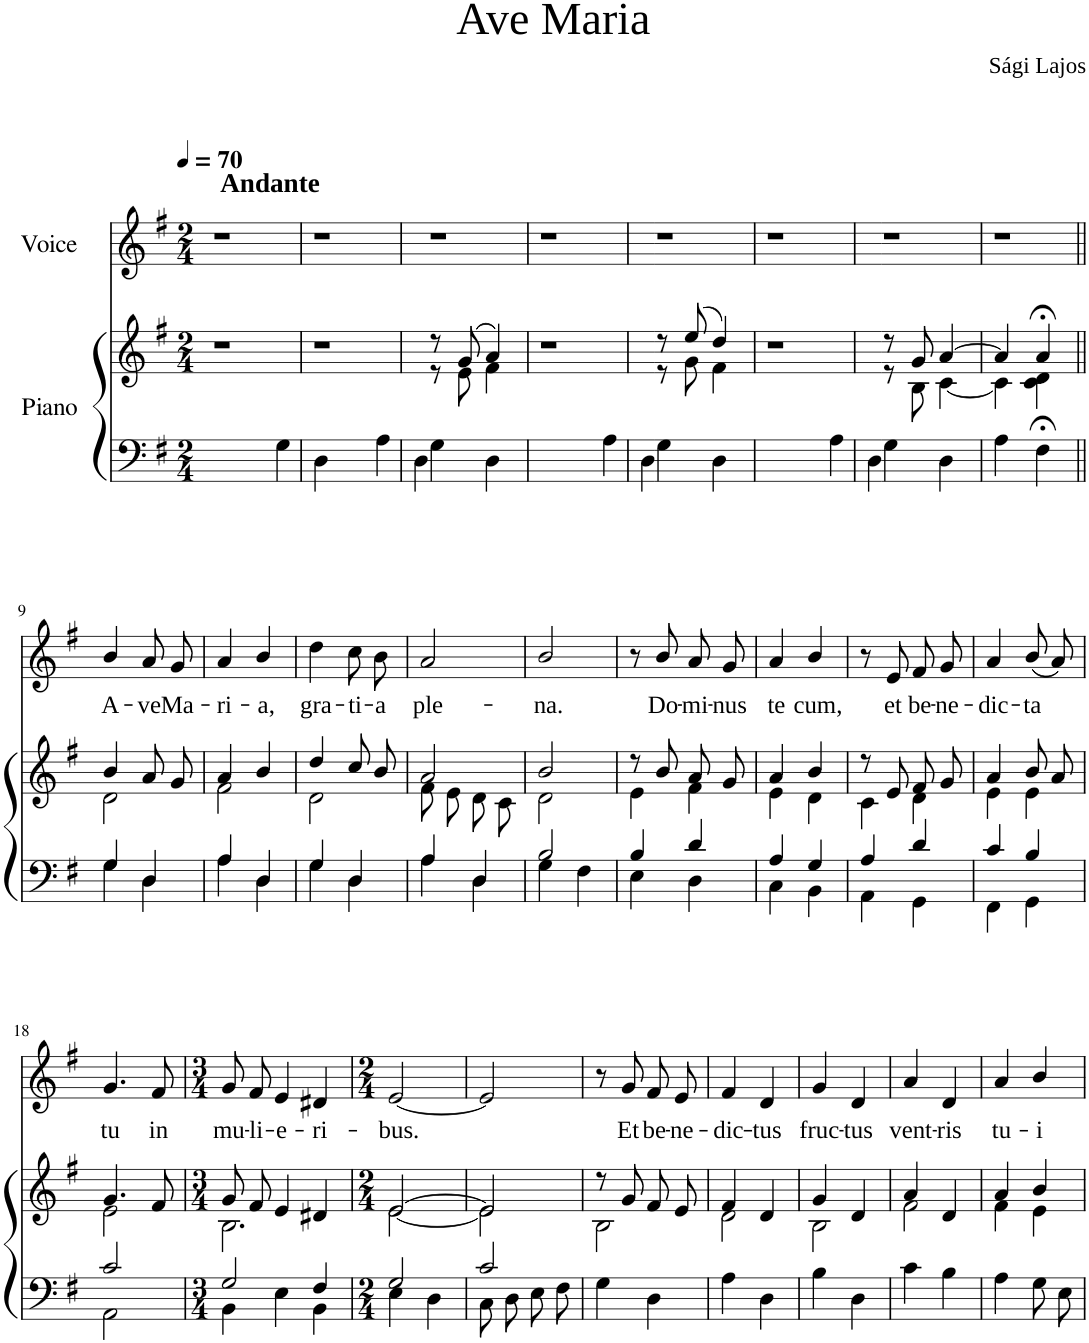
**kern	**kern	**kern	**text
*part2	*part2	*part1	*part1
*staff3	*staff2	*staff1	*staff1
*I"Piano	*	*I"Voice	*
*I'Pno	*	*	*
*clefF4	*clefG2	*clefG2	*
*k[f#]	*k[f#]	*k[f#]	*
*M2/4	*M2/4	*M2/4	*
*MM70	*MM70	*MM70	*
=1	=1	=1	=1
!	!	!LO:TX:a:B:t=Andante	!
2ryy	2r	2r	.
4G\	2ryy	2ryy	.
4D\	.	.	.
=2	=2	=2	=2
2ryy	2r	2r	.
4A\	2ryy	2ryy	.
4D\	.	.	.
=3	=3	=3	=3
*	*^	*	*
4G\	8r	8r	2r	.
.	(8g/	8e\	.	.
4D\	4a/)	4f#\	.	.
*	*v	*v	*	*
=4	=4	=4	=4
2ryy	2r	2r	.
4A\	2ryy	2ryy	.
4D\	.	.	.
=5	=5	=5	=5
*	*^	*	*
4G\	8r	8r	2r	.
.	(8ee/	8g\	.	.
4D\	4dd/)	4f#\	.	.
*	*v	*v	*	*
=6	=6	=6	=6
2ryy	2r	2r	.
4A\	2ryy	2ryy	.
4D\	.	.	.
=7	=7	=7	=7
*	*^	*	*
4G\	8r	8r	2r	.
.	8g/	8B\	.	.
4D\	[4a/	[4c\	.	.
=8	=8	=8	=8	=8
4A\	4a/]	4c\]	2r	.
4F#;<\	4a;</	4c\ 4d\	.	.
!!LO:LB:g=z
=9||	=9||	=9||	=9||	=9||
*^	*	*	*	*
!	!	!	!	!	!LO:LY:b
4G/	4G\	4b/	2d\	4b/	A-
!	!	!	!	!	!LO:LY:b
4D/	4D\	8a/L	.	8a/L	-ve
!	!	!	!	!	!LO:LY:b
.	.	8g/J	.	8g/J	Ma-
=10	=10	=10	=10	=10	=10
!	!	!	!	!	!LO:LY:b
4A/	4A\	4a/	2f#\	4a/	-ri-
!	!	!	!	!	!LO:LY:b
4D/	4D\	4b/	.	4b/	-a,
=11	=11	=11	=11	=11	=11
!	!	!	!	!	!LO:LY:b
4G/	4G\	4dd/	2d\	4dd\	gra-
!	!	!	!	!	!LO:LY:b
4D/	4D\	8cc/L	.	8cc\L	-ti-
!	!	!	!	!	!LO:LY:b
.	.	8b/J	.	8b\J	-a
=12	=12	=12	=12	=12	=12
!	!	!	!	!	!LO:LY:b
4A/	4A\	2a/	8f#\L	2a/	ple-
.	.	.	8e\J	.	.
4D/	4D\	.	8d\L	.	.
.	.	.	8c\J	.	.
=13	=13	=13	=13	=13	=13
!	!	!	!	!	!LO:LY:b
2B/	4G\	2b/	2d\	2b/	-na.
.	4F#\	.	.	.	.
=14	=14	=14	=14	=14	=14
4B/	4E\	8r	4e\	8r	.
!	!	!	!	!	!LO:LY:b
.	.	8b/	.	8b/	Do-
!	!	!	!	!	!LO:LY:b
4d/	4D\	8a/L	4f#\	8a/L	-mi-
!	!	!	!	!	!LO:LY:b
.	.	8g/J	.	8g/J	-nus
=15	=15	=15	=15	=15	=15
!	!	!	!	!	!LO:LY:b
4A/	4C\	4a/	4e\	4a/	te
!	!	!	!	!	!LO:LY:b
4G/	4BB\	4b/	4d\	4b/	cum,
=16	=16	=16	=16	=16	=16
4A/	4AA\	8r	4c\	8r	.
!	!	!	!	!	!LO:LY:b
.	.	8e/	.	8e/	et
!	!	!	!	!	!LO:LY:b
4d/	4GG\	8f#/L	4d\	8f#/L	be-
!	!	!	!	!	!LO:LY:b
.	.	8g/J	.	8g/J	-ne-
=17	=17	=17	=17	=17	=17
!	!	!	!	!	!LO:LY:b
4c/	4FF#\	4a/	4e\	4a/	-dic-
!	!	!	!	!	!LO:LY:b
4B/	4GG\	8b/L	4e\	(8b/L	-ta
.	.	8a/J	.	8a/J)	.
!!LO:LB:g=z
=18	=18	=18	=18	=18	=18
!	!	!	!	!	!LO:LY:b
2c/	2AA\	4.g/	2e\	4.g/	tu
!	!	!	!	!	!LO:LY:b
.	.	8f#/	.	8f#/	in
=19	=19	=19	=19	=19	=19
*M3/4	*	*M3/4	*	*M3/4	*
!	!	!	!	!	!LO:LY:b
2G/	4BB\	8g/L	2.B\	8g/L	mu-
!	!	!	!	!	!LO:LY:b
.	.	8f#/J	.	8f#/J	-li-
!	!	!	!	!	!LO:LY:b
.	4E\	4e/	.	4e/	-e-
!	!	!	!	!	!LO:LY:b
4F#/	4BB\	4d#X/	.	4d#X/	-ri-
=20	=20	=20	=20	=20	=20
*M2/4	*	*M2/4	*	*M2/4	*
!	!	!	!	!	!LO:LY:b
2G/	4E\	[2e/	[2e\	[2e/	-bus.
.	4D\	.	.	.	.
=21	=21	=21	=21	=21	=21
2c/	8C\L	2e/]	2e\]	2e/]	.
.	8D\J	.	.	.	.
.	8E\L	.	.	.	.
.	8F#\J	.	.	.	.
*v	*v	*	*	*	*
=22	=22	=22	=22	=22
4G\	8r	2B\	8r	.
!	!	!	!	!LO:LY:b
.	8g/	.	8g/	Et
!	!	!	!	!LO:LY:b
4D\	8f#/L	.	8f#/L	be-
!	!	!	!	!LO:LY:b
.	8e/J	.	8e/J	-ne-
=23	=23	=23	=23	=23
!	!	!	!	!LO:LY:b
4A\	4f#/	2d\	4f#/	-dic-
!	!	!	!	!LO:LY:b
4D\	4d/	.	4d/	-tus
=24	=24	=24	=24	=24
!	!	!	!	!LO:LY:b
4B\	4g/	2B\	4g/	fruc-
!	!	!	!	!LO:LY:b
4D\	4d/	.	4d/	-tus
=25	=25	=25	=25	=25
!	!	!	!	!LO:LY:b
4c\	4a/	2f#\	4a/	vent-
!	!	!	!	!LO:LY:b
4B\	4d/	.	4d/	-ris
=26	=26	=26	=26	=26
!	!	!	!	!LO:LY:b
4A\	4a/	4f#\	4a/	tu-
!	!	!	!	!LO:LY:b
8G\L	4b/	4e\	4b/	-i
8E\J	.	.	.	.
*	*v	*v	*	*
=	=	=	=
*-	*-	*-	*-
